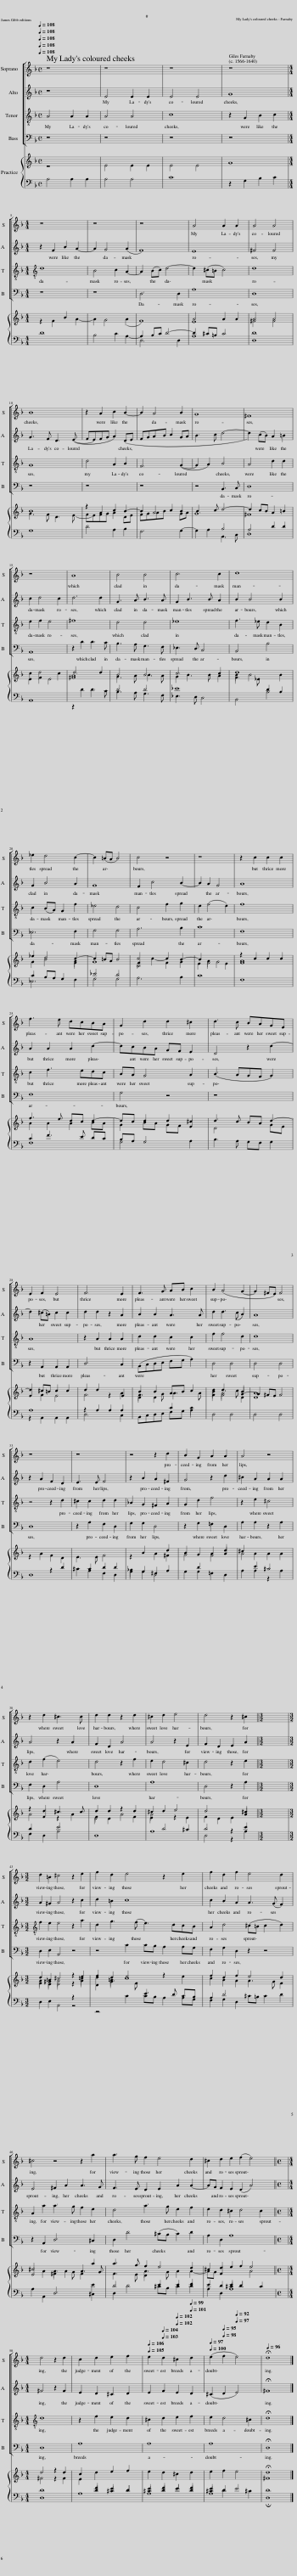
X:1
%%score [ 1 2 3 4 ] { ( 5 6 ) | ( 7 8 ) }
L:1/8
Q:1/4=108
M:4/4
I:linebreak $
K:F
V:1 treble
V:2 treble
V:3 treble-8
V:4 bass
V:5 treble
V:6 treble
V:7 bass
V:8 bass
V:1
 z8 | z8 | z8 | z8 |$[M:4/4] z8 | %5
 z8 | z8 | A4 A2 A2 | A4 A4 |$ B8 | %10
 z2 A2 c2 B2- | B2 A4 B2 | G8 | ^F8 |$ z8 | %15
 A8 | B4 B4 | c6 c2 | d8 |$ _e2 d4 c2- | %20
 c2 (=BA B4) | c4 z4 | z8 | z2 c2 c2 c2 |$ f3 e dcBA | %25
 G2 d2 d2 ^c2 | d3 c BAGE |$ E2 F2 E4 | F6 E2 | F3 G AB c2 | %30
 B2 (A4 G2- | G2 ^FE) F4 |$ z8 | z8 | z4 z2 d2 | %35
 B2 G2 A2 A2 | A4 z4 |$ z2 d2 ^c3 c | d2 d2 z2 d2 | ^c2 d2 e4 | %40
 d4 z2 ^c2 ||[M:3/2] x12 |$[M:3/2] d2 =B2 ^c4 z2 e2 | f2 d2 e4 z2 e2 | f2 d2 f2 e4 d2 |$ %45
 ^c4 z4 z2 a2 | a3 g f2 e4 d2 | ^c2 d2 e2 (f2 e4) ||[M:4/4] x8 |$[M:4/4] d4 z2 d2 | %50
 c2 d2 e2 f2 |[Q:1/4=105][Q:1/4=106] e2[Q:1/4=103][Q:1/4=104] d2[Q:1/4=102][Q:1/4=102] ^c2[Q:1/4=101][Q:1/4=99] d2 |[Q:1/4=100][Q:1/4=97] (e2[Q:1/4=98][Q:1/4=95] f2[Q:1/4=97][Q:1/4=92] e4) |[Q:1/4=96] !fermata!d8 |] %54
V:2
 z8 | E4 E2 E2 | E4 E4 | G8 |$[M:4/4] z2 F2 B2 A2- | %5
 A2 G4 (A2 | F8) | E8 | ^F4 F4 |$ G3 F D3 (E- | %10
 FEFG A2) (DE | FGAB c2 GA | B3 c d4- | d2) (cB) A2 =B2 |$ c2 d4 c2 | %15
 d6 d2 | G3 A B3 A | G2 B3 B A2 | B2 B4 B2 |$ G2 B4 A2 | %20
 G8 | F2 c4 B2- | B2 A2 G4 | A8 |$ A2 A2 A2 d2- | %25
 dcBA GF E2 | D4 z2 d2- |$ d2 (^c=B) c2 c2 | d2 d2 z2 A2 | B2 B2 A3 A | %30
 d2 d3 (c B2) | A8 |$ z2 A2 F2 D2 | E3 E F4 | z2 B2 A2 ^F2 | %35
 G4 z2 d2 | ^c2 A2 A2 A2 |$ A4 z2 A2 | F2 D2 A4 | A4 z2 E2 | %40
 F2 D2 E2 A2 ||[M:3/2] x12 |$[M:3/2] A2 ^G2 A4 z2 c2 | d2 =B2 c8 | c2 B2 A2 A3 (G F2) |$ %45
 E4 ^F2 A2 A3 G | F3 E D2 E2 A2 A2- | AG F2 E2 (D2 A4) ||[M:4/4] x8 |$[M:4/4] ^F4 z2 F2 | %50
 E2 D2 ^C2 D2 | E2 F2 E2 D2 | (^C2 D2 E4) | !fermata!^F8 |] %54
V:3
 A4 A2 A2 | A4 A4 | c8 | z2 G2 B2 c2 |$[M:4/4][K:treble-8] d8 | %5
 B4 c2 A2- | A2 (Bc) d4- | d2 (^c=B c4) | d8 |$ G8 | %10
 d4 A2 B2 | F6 (G2- | G2 A2) B4 | A4 d2 d2 |$ e2 f2 e4 | %15
 ^f8 | d4 d4 | _e8 | f3 _e d2 B2 |$ c2 (BA) G2 f2 | %20
 _e4 d4 | c4 f2 g2 | e2 (f4 e2) | f8 |$ c2 f3 edc | %25
 BA G4 A2 | (B3 AGF G2) |$ A8 | z2 A2 A2 A2 | d2 d2 c2 c2 | %30
 f2 f4 d2 | d8 |$ z4 z2 d2 | ^c2 c2 d2 d2 | _B2 G2 ^F2 A2 | %35
 G2 d2 f4 | z2 e2 ^c4 |$ d2 (f2 e4) | d4 z2 f2 | e2 d4 ^c2 | %40
 d4 z2 e2 ||[M:3/2] x12 |$[M:3/2][K:treble-8] f2 e2 e4 z2 a2 | d2 g3 (f e3) dcB | A2 d4 (^c=B c2 d2) |$ %45
 A2 a2 a3 g f2 e2 | d4 a3 g e2 f2 | e2 d2 ^c2 d4 c2 ||[M:4/4] x8 |$[M:4/4][K:treble-8] d8 | %50
 z2 f2 e2 d2 | ^c2 d2 e2 f2 | e2 d4 ^c2 | !fermata!d8 |] %54
V:4
 z8 | z8 | z8 | z8 |$[M:4/4] z8 | %5
 z8 | D,6 D,2 | A,8 | D,8 |$ z8 | %10
 z8 | z8 | z4 B,,3 C, | D,8 |$ A,,8 | %15
 z2 D2 D3 C | B,3 A, G,3 F, | _E,3 D, C,4 | B,,4 B,4 |$ _E,6 F,2 | %20
 G,4 G,4 | A,6 B,2 | C8 | F,8 |$ F,8 | %25
 G,4 z4 | z8 |$ z2 A,,2 A,,2 A,,2 | D,6 C,2 | (B,,C,D,E, F,G, A,2) | %30
 D,4 D,4 | D,4 D,4 |$ D,8 | z2 A,2 F,2 D,2 | G,2 G,2 D,4 | %35
 z2 G,2 =F,2 D,2 | A,2 A,2 z2 A,2 |$ F,2 D,2 A,4 | D,8 | A,8 | %40
 D,4 z2 A,2 ||[M:3/2] x12 |$[M:3/2] D,2 E,2 A,,4 z4 | z4 C2 CB, A,2 A,G, | F,2 G,2 D,2 z2 z4 |$ %45
 z2 A,,2 D,6 ^C,2 | D,2 D4 (^CB, C2) D2 | A,2 D,2 A,8 ||[M:4/4] x8 |$[M:4/4] D,8 | %50
 A,8 | A,8 | A,8 | !fermata!D,8 |] %54
V:5
 x8 | x8 | x8 | x8 |$[M:4/4] x8 | %5
 x8 | x8 | A4 A2 A2 | A4 A4 |$ B8 | %10
 z2 A2 c2 B2- | B2 A4 B2 | G8 | ^F8 |$ x8 | %15
 A8 | B4 B4 | c6 c2 | d8 |$ _e2 d4 c2- | %20
 c2 =BA B4 | c4 x4 | x8 | z2 c2 c2 c2 |$ f3 e dc BA | %25
 G2 d2 d2 ^c2 | d3 c BA GE |$ E2 F2 E4 | F6 E2 | F3 G AB c2 | %30
 B2 A4 G2- | G2 ^FE F4 |$ x8 | x8 | x4 x2 d2 | %35
 B2 G2 A2 A2 | A4 x4 |$ z2 d2 ^c3 c | d2 d2 z2 d2 | ^c2 d2 e4 | %40
 d4 x2 ^c2 ||[M:3/2] x12 |$[M:3/2] d2 =B2 ^c4 z2 e2 | f2 d2 e4 z2 e2 | f2 d2 f2 e4 d2 |$ %45
 ^c4 x4 x2 a2 | a3 g f2 e4 d2 | ^c2 d2 e2 f2 e4 ||[M:4/4] x8 |$[M:4/4] d4 z2 d2 | %50
 c2 d2 e2 f2 | e2 d2 ^c2 d2 | e2 f2 e4 | d8 |] %54
V:6
 z8 | E4 E2 E2 | E4 E4 | G8 |$[M:4/4] z2 F2 B2 A2- | %5
 A2 G4 (A2 | F8) | E8 | ^F4 F4 |$ G3 F D3 E- | %10
 FEFG A2 DE | FGAB c2 GA | B3 c d4- | d2 cB A2 =B2 |$ c2 d4 c2 | %15
 d6 d2 | G3 A B3 A | G2 B3 B A2 | B2 B4 B2 |$ G2 B4 A2 | %20
 G8 | F2 c2- c2 B2- | B2 A2 G4 | A8 |$ A2 A2 A2 d2- | %25
 dc BA GF E2 | D4 x2 d2- |$ d2 ^c=B c2 c2 | d2 d2 z2 A2 | B2 B2 A3 A | %30
 d2 d3 c B2 | A8 |$ z2 A2 F2 D2 | E3 E F4 | z2 B2 A2 ^F2 | %35
 G4 x2 d2 | ^c2 A2 A2 A2 |$ A4 z2 A2 | F2 D2 A4 | A4 z2 E2 | %40
 F2 D2 E2 A2 ||[M:3/2] x12 |$[M:3/2] A2 ^G2 A4 z2 =c2 | d2 =B2 c8 | c2 B2 A2 A3 G F2 |$ %45
 E4 ^F2 A2 A3 G | F3 E D2[I:staff +1] E2[I:staff -1] A2 A2- | AG F2[I:staff +1] E2 D2[I:staff -1] A4 ||[M:4/4] x8 |$[M:4/4] ^F4 z2 F2 | %50
 E2[I:staff +1] D2 ^C2 D2 | E2 F2 E2 D2 | ^C2 D2 E4 |[I:staff -1] !fermata!^F8 |] %54
V:7
 A,4 A,2 A,2 | A,4 A,4 | C8 | z2 G,2 B,2 C2 |$[M:4/4] D8 | %5
 B,4 C2 A,2- | A,2 B,C D4- | D2 ^C=B, C4 | D8 |$ G,8 | %10
 D4 A,2 B,2 | F,6 G,2- | G,2 A,2 B,4 | A,4 D2 D2 |$[I:staff -1] E2 F2 E4 | %15
 ^F8 |[I:staff +1] D4 D4 | _E8 |[I:staff -1] F3 _E[I:staff +1] D2 B,2 |$ C2 B,A, G,2[I:staff -1] F2 | %20
[I:staff +1] _E4 D4 |[I:staff -1] C4 F2 G2 | E2 F4 E2 | F8 |$[I:staff +1] C2 F3 E DC | %25
 B,A, G,4 A,2 | B,3 A, G,F, G,2 |$ A,8 | z2 A,2 A,2 A,2 |[I:staff -1] D2 D2[I:staff +1] C2 C2 | %30
[I:staff -1] F2 F4 D2 | D8 |$[I:staff +1] x4 z2 D2 | ^C2 C2 D2 D2 | _B,2 G,2 ^F,2 A,2 | %35
 G,2 D2[I:staff -1] F4 |[I:staff +1] x2 E2 ^C4 |$ D2[I:staff -1] F2[I:staff +1] E4 |[I:staff -1] D4[I:staff +1] x2[I:staff -1] F2 | E2[I:staff +1] D4 ^C2 | %40
 D4 z2 E2 ||[M:3/2] x12 |$[M:3/2][I:staff -1] F2 E2 E4[I:staff +1] z2[I:staff -1] A2 | D2 G3 F[I:staff +1] E3 D CB, | A,2 D4 ^C=B, C2 D2 |$ %45
 A,2[I:staff -1] A2 A3 G F2[I:staff +1] E2 | D4[I:staff -1] A3 G[I:staff +1] E2 F2 | E2 D2 ^C2 D4 C2 ||[M:4/4] x8 |$[M:4/4] D8 | %50
 x2 F2 E2 D2 | ^C2 D2 E2 F2 | E2 D4 ^C2 | D8 |] %54
V:8
 x8 | x8 | x8 | x8 |$[M:4/4] x8 | %5
 x8 | D,6 D,2 | A,8 | D,8 |$ x8 | %10
 x8 | x8 | x4 B,,3 C, | D,8 |$ A,,8 | %15
 z2 D2 D3 C | B,3 A, G,3 F, | _E,3 D, C,4 | B,,4 B,4 |$ _E,6 F,2 | %20
 G,4 G,4 | A,6 B,2 | C8 | F,8 |$ F,8 | %25
 G,4 x4 | x8 |$ z2 A,,2 A,,2 A,,2 | D,6 C,2 | B,,C,D,E, F,G, A,2 | %30
 D,4 D,4 | D,4 D,4 |$ D,8 | x2 A,2 F,2 D,2 | G,2 G,2 D,4 | %35
 x2 G,2 =F,2 D,2 | A,2 A,2 z2 A,2 |$ F,2 D,2 A,4 | D,8 | A,8 | %40
 D,4 z2 A,2 ||[M:3/2] x12 |$[M:3/2] D,2 E,2 A,,4 z4 | z4 C2 CB, A,2 A,G, | F,2 G,2 D,2 x2 x4 |$ %45
 x2 A,,2 D,6 ^C,2 | D,2 D4 ^CB, C2 D2 | A,2 D,2 A,8 ||[M:4/4] x8 |$[M:4/4] D,8 | %50
 A,8 | A,8 | A,8 | !fermata!D,8 |] %54
